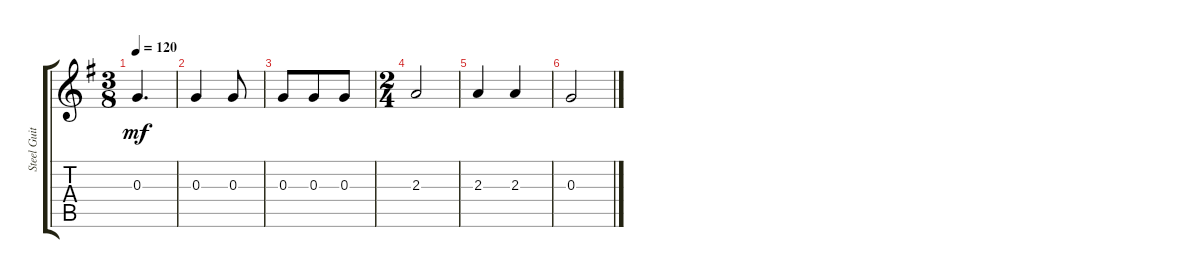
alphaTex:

\track ("Steel Guitar" "Steel Guit") {instrument acousticguitarsteel}
\staff {score tabs}
\tuning (E4 B3 G3 D3 A2 E2) {hide}
\ts (3 8)
\tempo 120
\clef g2
\ks g
0.3.4{d dy mf} |
0.3.4 0.3.8 |
0.3.8 0.3.8 0.3.8 |
\ts (2 4)
2.3.2 |
2.3.4 2.3.4 |
0.3.2
